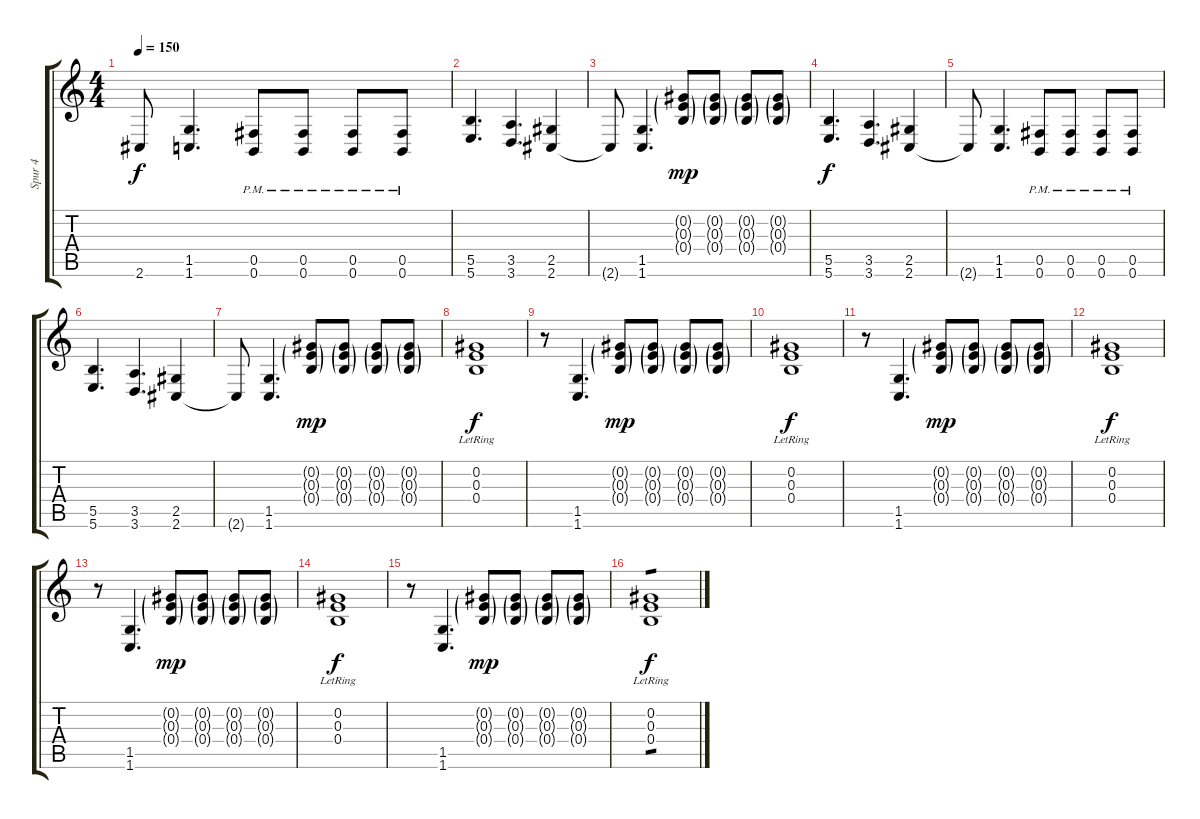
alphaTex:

\track ("Spur 4" "Spur 4") {instrument distortionguitar}
\staff {score tabs}
\tuning (Db4 Ab3 E3 B2 Gb2 B1) {hide}
\ts (4 4)
\tempo 150
\clef g2
\ks c
2.6{t}.8{dy f} (1.5 1.6).4{d} (0.5{pm} 0.6{pm}).8 (0.5{pm} 0.6{pm}).8 (0.5{pm} 0.6{pm}).8 (0.5{pm} 0.6{pm}).8 |
(5.5 5.6).4{d} (3.5 3.6).4{d} (2.5 2.6).4 |
2.6{t}.8 (1.5 1.6).4{d} (0.2{g} 0.3{g} 0.4{g}).8{dy mp} (0.2{g} 0.3{g} 0.4{g}).8 (0.2{g} 0.3{g} 0.4{g}).8 (0.2{g} 0.3{g} 0.4{g}).8 |
(5.5 5.6).4{d dy f} (3.5 3.6).4{d} (2.5 2.6).4 |
2.6{t}.8 (1.5 1.6).4{d} (0.5{pm} 0.6{pm}).8 (0.5{pm} 0.6{pm}).8 (0.5{pm} 0.6{pm}).8 (0.5{pm} 0.6{pm}).8 |
(5.5 5.6).4{d} (3.5 3.6).4{d} (2.5 2.6).4 |
2.6{t}.8 (1.5 1.6).4{d} (0.2{g} 0.3{g} 0.4{g}).8{dy mp} (0.2{g} 0.3{g} 0.4{g}).8 (0.2{g} 0.3{g} 0.4{g}).8 (0.2{g} 0.3{g} 0.4{g}).8 |
(0.2{lr} 0.3{lr} 0.4{lr}).1{dy f} |
r.8 (1.5 1.6).4{d} (0.2{g} 0.3{g} 0.4{g}).8{dy mp} (0.2{g} 0.3{g} 0.4{g}).8 (0.2{g} 0.3{g} 0.4{g}).8 (0.2{g} 0.3{g} 0.4{g}).8 |
(0.2{lr} 0.3{lr} 0.4{lr}).1{dy f} |
r.8 (1.5 1.6).4{d} (0.2{g} 0.3{g} 0.4{g}).8{dy mp} (0.2{g} 0.3{g} 0.4{g}).8 (0.2{g} 0.3{g} 0.4{g}).8 (0.2{g} 0.3{g} 0.4{g}).8 |
(0.2{lr} 0.3{lr} 0.4{lr}).1{dy f} |
r.8 (1.5 1.6).4{d} (0.2{g} 0.3{g} 0.4{g}).8{dy mp} (0.2{g} 0.3{g} 0.4{g}).8 (0.2{g} 0.3{g} 0.4{g}).8 (0.2{g} 0.3{g} 0.4{g}).8 |
(0.2{lr} 0.3{lr} 0.4{lr}).1{dy f} |
r.8 (1.5 1.6).4{d} (0.2{g} 0.3{g} 0.4{g}).8{dy mp} (0.2{g} 0.3{g} 0.4{g}).8 (0.2{g} 0.3{g} 0.4{g}).8 (0.2{g} 0.3{g} 0.4{g}).8 |
(0.2{lr} 0.3{lr} 0.4{lr}).1{tp 1 dy f}
